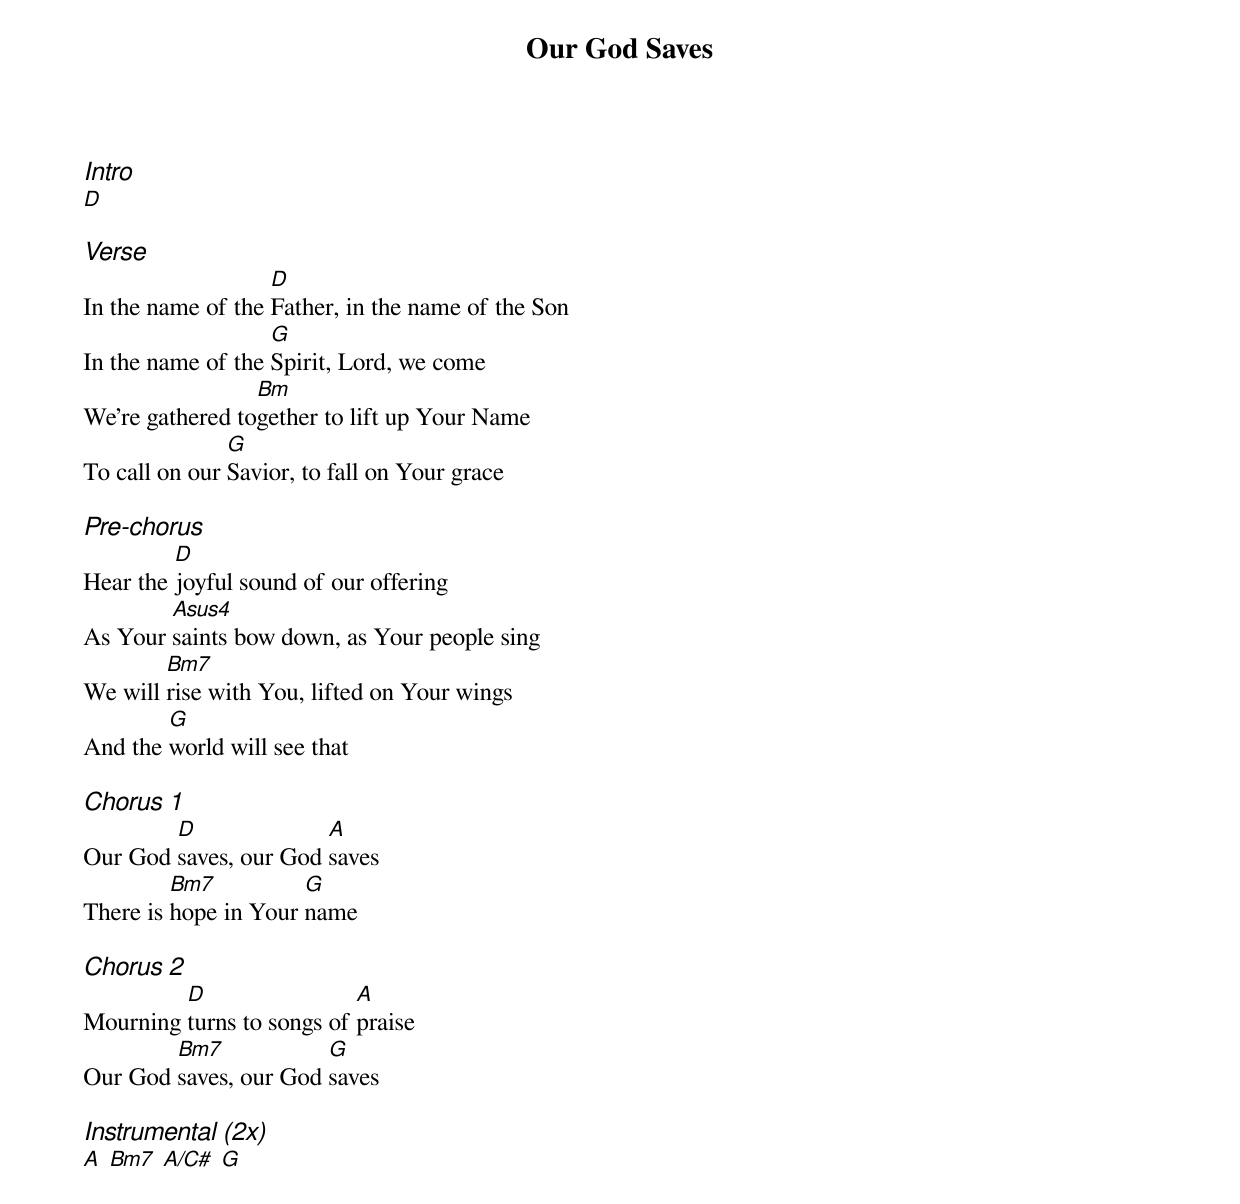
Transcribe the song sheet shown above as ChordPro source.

{title: Our God Saves}
{ng}
{columns: 1}
{ci:Intro}
[D]

{ci:Verse}
In the name of the [D]Father, in the name of the Son
In the name of the [G]Spirit, Lord, we come
We're gathered to[Bm]gether to lift up Your Name
To call on our [G]Savior, to fall on Your grace

{ci:Pre-chorus}
Hear the [D]joyful sound of our offering
As Your [Asus4]saints bow down, as Your people sing
We will [Bm7]rise with You, lifted on Your wings
And the [G]world will see that

{ci:Chorus 1}
Our God [D]saves, our God [A]saves
There is [Bm7]hope in Your [G]name

{ci:Chorus 2}
Mourning [D]turns to songs of [A]praise
Our God [Bm7]saves, our God [G]saves

{ci:Instrumental (2x)}
[A] [Bm7] [A/C#] [G]
